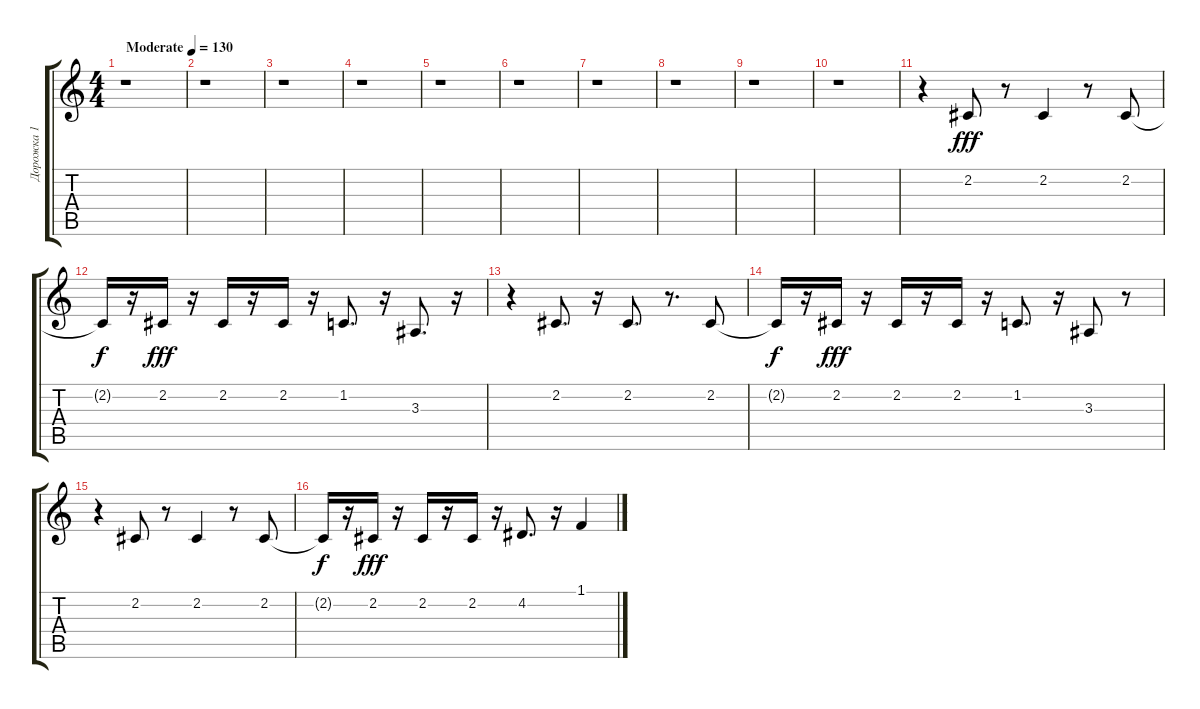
\track ("Дорожка 1" "Дорожка 1") {instrument clarinet}
\staff {score tabs}
\tuning (E4 B3 G3 D3 A2 E2) {hide}
\ts (4 4)
\tempo (130 "Moderate")
\clef g2
\ks c
r.1{dy fff instrument clarinet} |
r.1 |
r.1 |
r.1 |
r.1 |
r.1 |
r.1 |
r.1 |
r.1 |
r.1 |
r.4 2.2.8 r.8 2.2.4 r.8 2.2.8 |
2.2{t}.16{dy f} r.16 2.2.16{dy fff} r.16 2.2.16 r.16 2.2.16 r.16 1.2.8{d} r.16 3.3.8{d} r.16 |
r.4 2.2.8{d} r.16 2.2.8{d} r.8{d} 2.2.8 |
2.2{t}.16{dy f} r.16 2.2.16{dy fff} r.16 2.2.16 r.16 2.2.16 r.16 1.2.8{d} r.16 3.3.8 r.8 |
r.4 2.2.8 r.8 2.2.4 r.8 2.2.8 |
2.2{t}.16{dy f} r.16 2.2.16{dy fff} r.16 2.2.16 r.16 2.2.16 r.16 4.2.8{d} r.16 1.1.4
